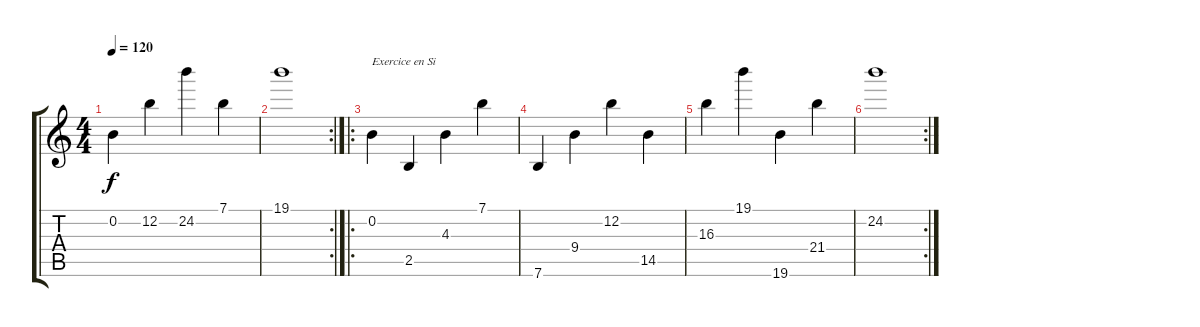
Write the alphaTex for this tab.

\track "" {instrument acousticguitarnylon}
\staff {score tabs}
\tuning (E4 B3 G3 D3 A2 E2) {hide}
\ts (4 4)
\tempo 120
\clef g2
\ks c
0.2.4{dy f} 12.2.4 24.2.4 7.1.4 |
\rc 2
19.1.1 |
\ro
0.2.4{txt "Exercice en Si"} 2.5.4 4.3.4 7.1.4 |
7.6.4 9.4.4 12.2.4 14.5.4 |
16.3.4 19.1.4 19.6.4 21.4.4 |
\rc 2
24.2.1
